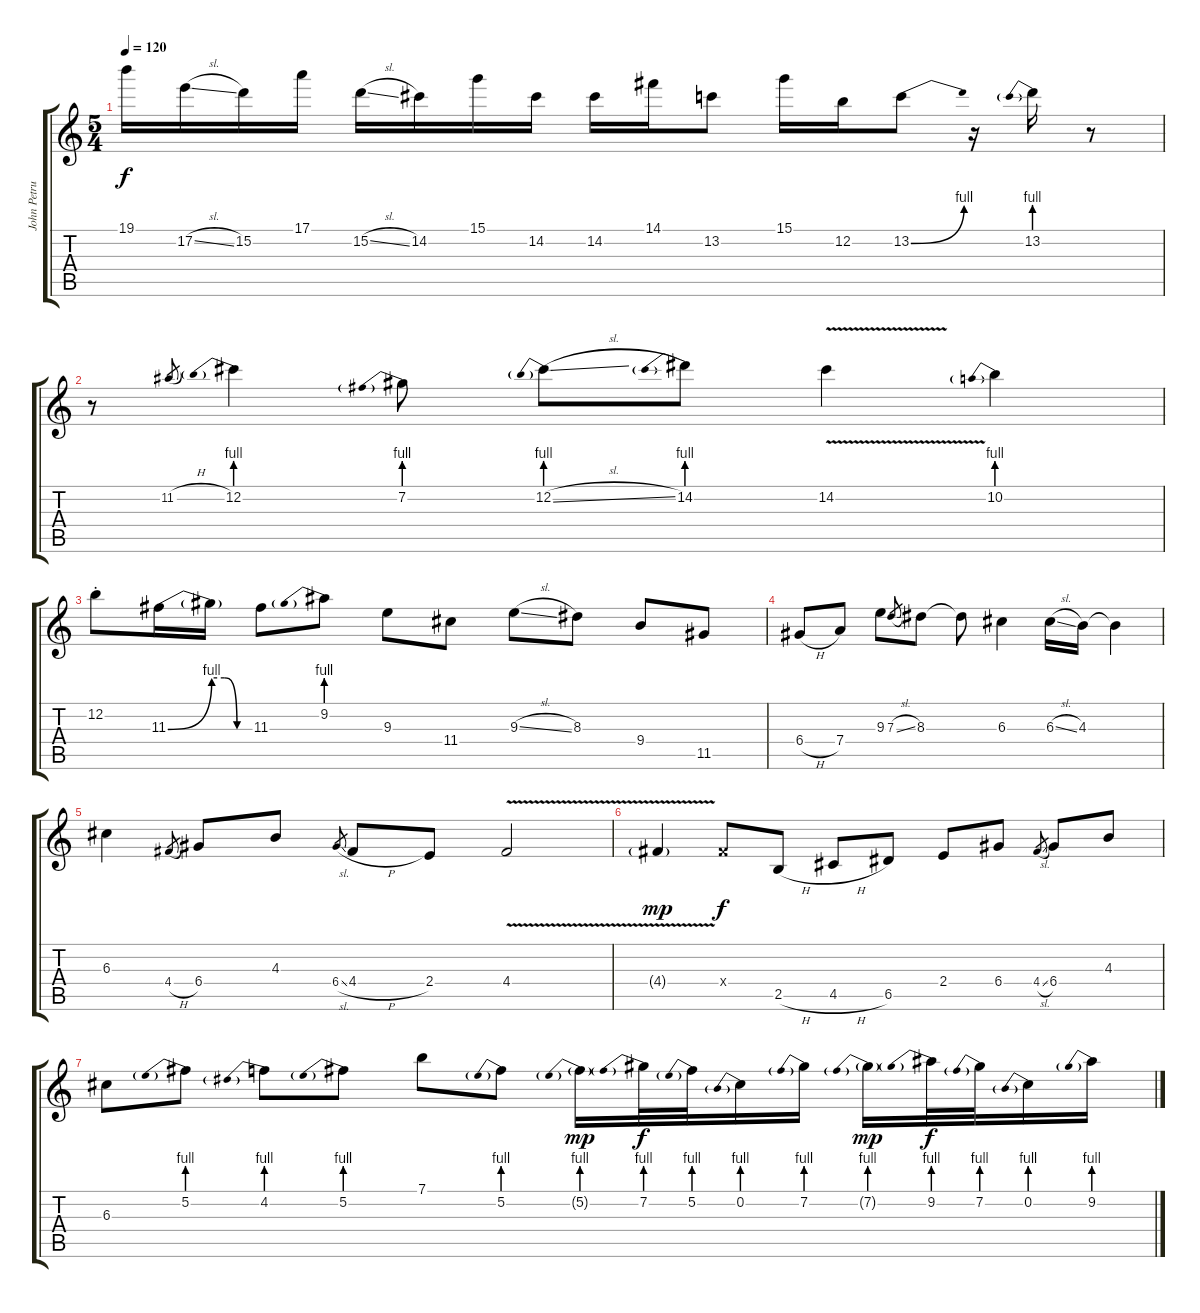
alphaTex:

\track ("John Petrucci" "John Petru") {instrument distortionguitar}
\staff {score tabs}
\tuning (E4 B3 G3 D3 A2 E2) {hide}
\ts (5 4)
\tempo 120
\clef g2
\ks c
19.1.16{dy f} 17.2{sl}.16 15.2.16 17.1.16 15.2{sl}.16 14.2.16 15.1.16 14.2.16 14.2.16 14.1.16 13.2.8 15.1.16 12.2.16 13.2{be (bend 0 0 60 4)}.8 r.16 13.2{be (prebend 0 4 60 4)}.16 r.8 |
r.8 11.2{h}.8{gr} 12.2{be (prebend 0 4 60 4)}.4 7.2{be (prebend 0 4 60 4)}.8 12.2{be (prebend 0 4 60 4) sl}.8 14.2{be (prebend 0 4 60 4)}.8 14.2{v}.4 10.2{be (prebend 0 4 60 4)}.4 |
12.2{st}.8 11.3{be (bend 0 0 60 4)}.16 11.3{be (custom 0 4 20 4 40 0 60 0) t}.16 11.3.8 9.2{be (prebend 0 4 60 4)}.8 9.3.8 11.4.8 9.3{sl}.8 8.3.8 9.4.8 11.5.8 |
6.4{h}.8 7.4.8 9.3.8 7.3{sl}.8{gr} 8.3.8 8.3{t}.8 6.3.4 6.3{sl}.16 4.3.16 4.3{t}.4 |
6.3.4 4.4{h}.8{gr} 6.4.8 4.3.8 6.4{sl}.8{gr} 4.4{h}.8 2.4.8 4.4{v}.2 |
4.4{v g}.4{dy mp} 4.4{x}.8{dy f} 2.5{h}.8 4.5{h}.8 6.5.8 2.4.8 6.4.8 4.4{sl}.8{gr} 6.4.8 4.3.8 |
6.3.8 5.2{be (prebend 0 4 60 4)}.8 4.2{be (prebend 0 4 60 4)}.8 5.2{be (prebend 0 4 60 4)}.8 7.1.8 5.2{be (prebend 0 4 60 4)}.8 5.2{be (prebend 0 4 60 4) g}.16{dy mp} 7.2{be (prebend 0 4 60 4)}.32{dy f} 5.2{be (prebend 0 4 60 4)}.32 0.2{be (prebend 0 4 60 4)}.16 7.2{be (prebend 0 4 60 4)}.16 7.2{be (prebend 0 4 60 4) g}.16{dy mp} 9.2{be (prebend 0 4 60 4)}.32{dy f} 7.2{be (prebend 0 4 60 4)}.32 0.2{be (prebend 0 4 60 4)}.16 9.2{be (prebend 0 4 60 4)}.16
